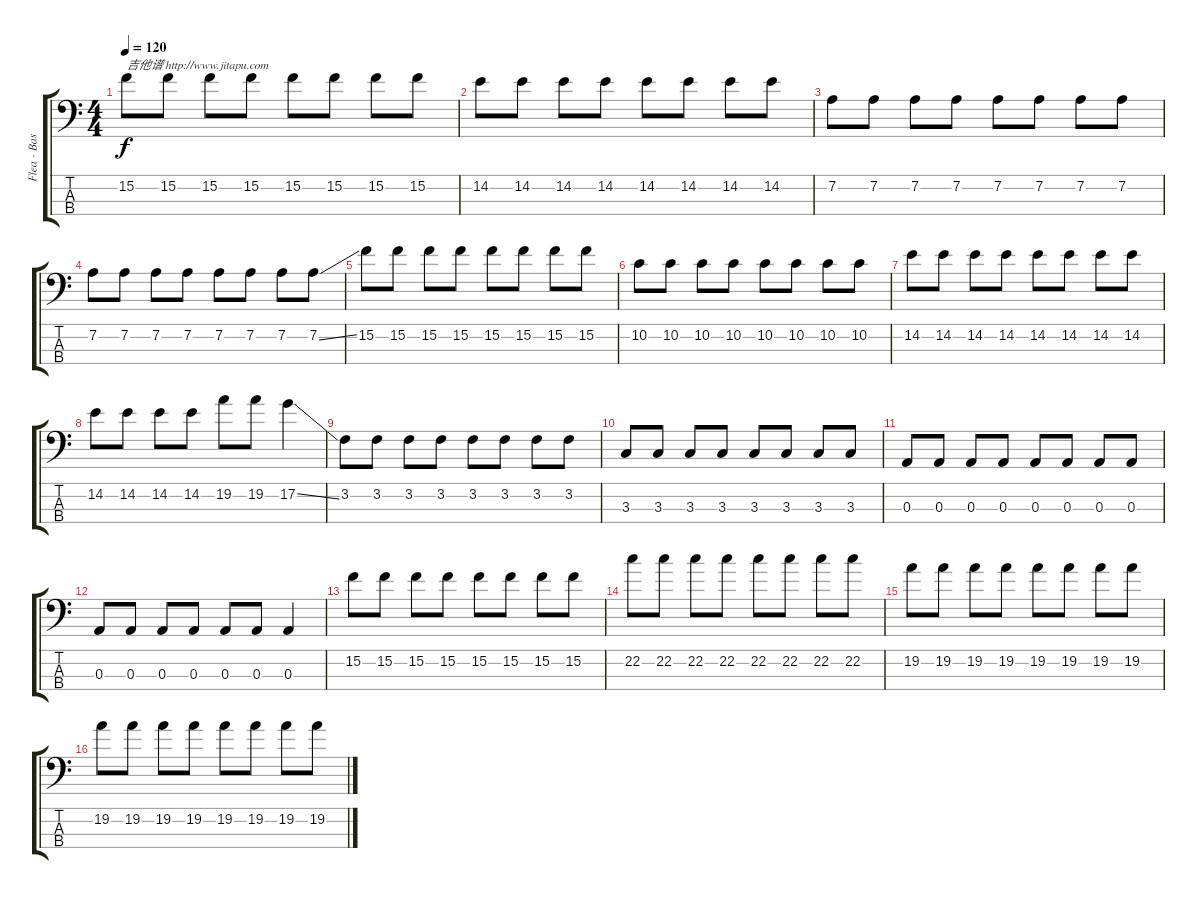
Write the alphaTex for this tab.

\track ("Flea - Bass" "Flea - Bas") {instrument electricbassfinger}
\staff {score tabs}
\tuning (G2 D2 A1 D1) {hide}
\ts (4 4)
\tempo 120
\clef f4
\ks c
15.2.8{txt "吉他谱 http://www.jitapu.com" dy f instrument electricbassfinger} 15.2.8 15.2.8 15.2.8 15.2.8 15.2.8 15.2.8 15.2.8 |
14.2.8 14.2.8 14.2.8 14.2.8 14.2.8 14.2.8 14.2.8 14.2.8 |
7.2.8 7.2.8 7.2.8 7.2.8 7.2.8 7.2.8 7.2.8 7.2.8 |
7.2.8 7.2.8 7.2.8 7.2.8 7.2.8 7.2.8 7.2.8 7.2{ss}.8 |
15.2.8 15.2.8 15.2.8 15.2.8 15.2.8 15.2.8 15.2.8 15.2.8 |
10.2.8 10.2.8 10.2.8 10.2.8 10.2.8 10.2.8 10.2.8 10.2.8 |
14.2.8 14.2.8 14.2.8 14.2.8 14.2.8 14.2.8 14.2.8 14.2.8 |
14.2.8 14.2.8 14.2.8 14.2.8 19.2.8 19.2.8 17.2{ss}.4 |
3.2.8 3.2.8 3.2.8 3.2.8 3.2.8 3.2.8 3.2.8 3.2.8 |
3.3.8 3.3.8 3.3.8 3.3.8 3.3.8 3.3.8 3.3.8 3.3.8 |
0.3.8 0.3.8 0.3.8 0.3.8 0.3.8 0.3.8 0.3.8 0.3.8 |
0.3.8 0.3.8 0.3.8 0.3.8 0.3.8 0.3.8 0.3.4 |
15.2.8 15.2.8 15.2.8 15.2.8 15.2.8 15.2.8 15.2.8 15.2.8 |
22.2.8 22.2.8 22.2.8 22.2.8 22.2.8 22.2.8 22.2.8 22.2.8 |
19.2.8 19.2.8 19.2.8 19.2.8 19.2.8 19.2.8 19.2.8 19.2.8 |
19.2.8 19.2.8 19.2.8 19.2.8 19.2.8 19.2.8 19.2.8 19.2.8
